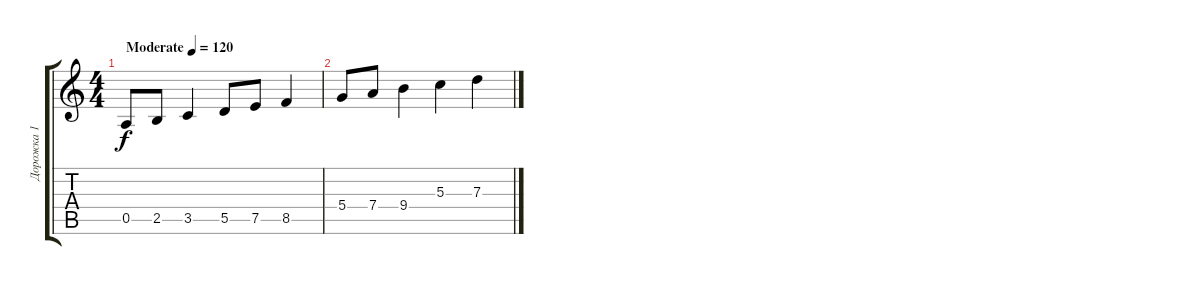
\track ("Дорожка 1" "Дорожка 1") {instrument acousticguitarsteel}
\staff {score tabs}
\tuning (E4 B3 G3 D3 A2 E2) {hide}
\ts (4 4)
\tempo (120 "Moderate")
\clef g2
\ks c
0.5.8{dy f instrument acousticguitarsteel} 2.5.8 3.5.4 5.5.8 7.5.8 8.5.4 |
5.4.8 7.4.8 9.4.4 5.3.4 7.3.4
